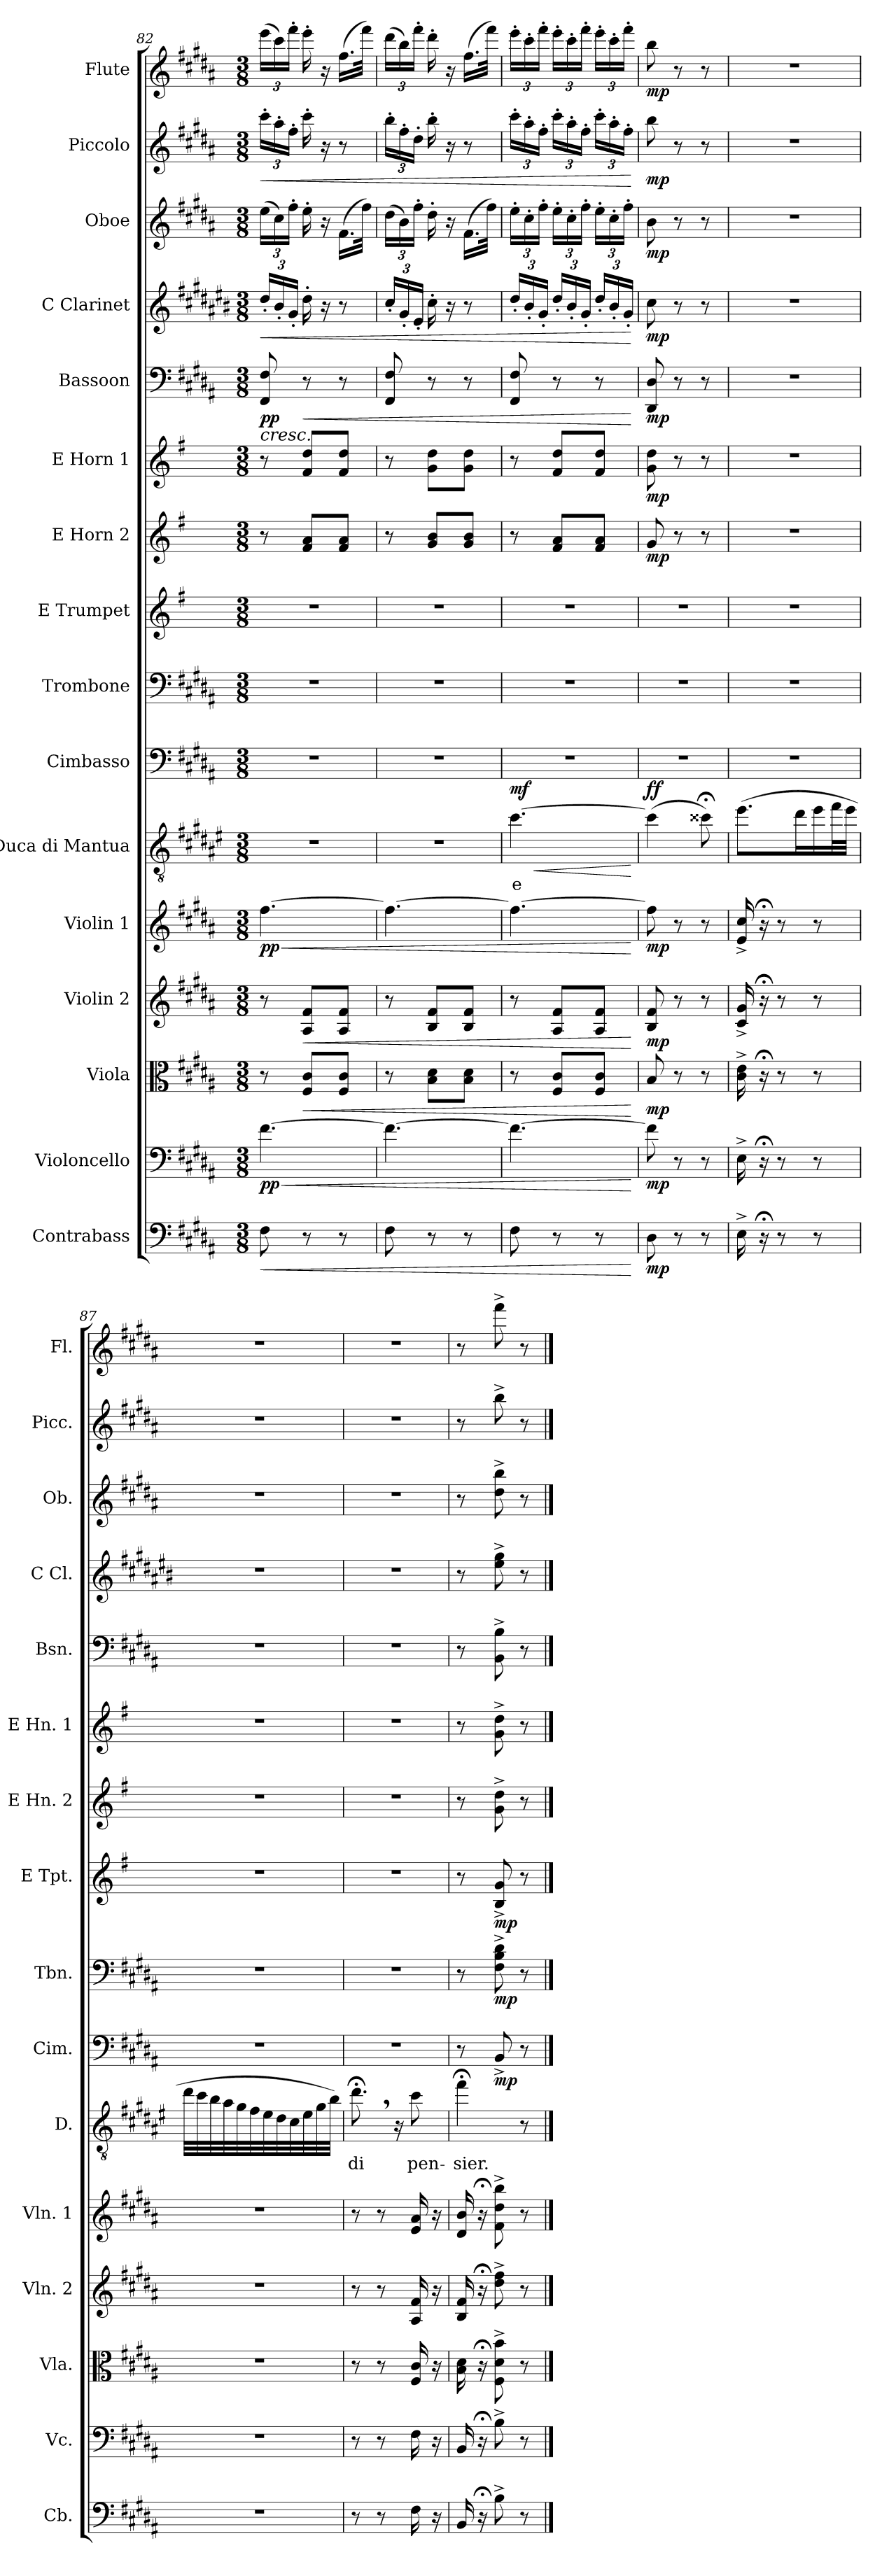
**kern	**dynam	**kern	**dynam	**kern	**dynam	**kern	**dynam	**kern	**dynam	**kern	**text	**dynam	**kern	**dynam	**kern	**dynam	**kern	**dynam	**kern	**dynam	**kern	**dynam	**kern	**dynam	**kern	**dynam	**kern	**dynam	**kern	**dynam	**kern	**dynam
*part16	*part16	*part15	*part15	*part14	*part14	*part13	*part13	*part12	*part12	*part11	*part11	*part11	*part10	*part10	*part9	*part9	*part8	*part8	*part7	*part7	*part6	*part6	*part5	*part5	*part4	*part4	*part3	*part3	*part2	*part2	*part1	*part1
*staff16	*staff16	*staff15	*staff15	*staff14	*staff14	*staff13	*staff13	*staff12	*staff12	*staff11	*staff11	*staff11	*staff10	*staff10	*staff9	*staff9	*staff8	*staff8	*staff7	*staff7	*staff6	*staff6	*staff5	*staff5	*staff4	*staff4	*staff3	*staff3	*staff2	*staff2	*staff1	*staff1
*I"Contrabass	*	*I"Violoncello	*	*I"Viola	*	*I"Violin 2	*	*I"Violin 1	*	*I"Duca di Mantua	*	*	*I"Cimbasso	*	*I"Trombone	*	*I"E Trumpet	*	*I"E Horn 2	*	*I"E Horn 1	*	*I"Bassoon	*	*I"C Clarinet	*	*I"Oboe	*	*I"Piccolo	*	*I"Flute	*
*I'Cb.	*	*I'Vc.	*	*I'Vla.	*	*I'Vln. 2	*	*I'Vln. 1	*	*I'D.	*	*	*I'Cim.	*	*I'Tbn.	*	*I'E Tpt.	*	*I'E Hn. 2	*	*I'E Hn. 1	*	*I'Bsn.	*	*I'C Cl.	*	*I'Ob.	*	*I'Picc.	*	*I'Fl.	*
*clefF4	*	*clefF4	*	*clefC3	*	*clefG2	*	*clefG2	*	*clefGv2	*	*	*clefF4	*	*clefF4	*	*clefG2	*	*clefG2	*	*clefG2	*	*clefF4	*	*clefG2	*	*clefG2	*	*clefG2	*	*clefG2	*
*ITrd7c12	*	*	*	*	*	*	*	*	*	*ITrd4c7	*	*	*	*	*	*	*ITrd-2c-4	*	*ITrd5c8	*	*ITrd5c8	*	*	*	*ITrd1c2	*	*	*	*ITrd-7c-12	*	*	*
*k[f#c#g#d#a#]	*	*k[f#c#g#d#a#]	*	*k[f#c#g#d#a#]	*	*k[f#c#g#d#a#]	*	*k[f#c#g#d#a#]	*	*k[f#c#g#d#a#]	*	*	*k[f#c#g#d#a#]	*	*k[f#c#g#d#a#]	*	*k[f#c#g#d#a#]	*	*k[f#c#g#d#a#]	*	*k[f#c#g#d#a#]	*	*k[f#c#g#d#a#]	*	*k[f#c#g#d#a#]	*	*k[f#c#g#d#a#]	*	*k[f#c#g#d#a#]	*	*k[f#c#g#d#a#]	*
*M3/8	*	*M3/8	*	*M3/8	*	*M3/8	*	*M3/8	*	*M3/8	*	*	*M3/8	*	*M3/8	*	*M3/8	*	*M3/8	*	*M3/8	*	*M3/8	*	*M3/8	*	*M3/8	*	*M3/8	*	*M3/8	*
=82	=82	=82	=82	=82	=82	=82	=82	=82	=82	=82	=82	=82	=82	=82	=82	=82	=82	=82	=82	=82	=82	=82	=82	=82	=82	=82	=82	=82	=82	=82	=82	=82
!	!LO:HP:b	!	!LO:HP:b	!	!	!	!	!	!LO:HP:b	!	!	!	!	!	!	!	!	!	!	!	!	!	!	!LO:HP:b	!	!	!	!	!	!	!	!
*	*	*	*	*	*	*	*	*	*	*	*	*	*	*	*	*	*	*	*	*	*	*	*	*	*Xbrackettup	*	*	*	*	*	*	*
!	!	!	!	!	!	!	!	!	!	!	!	!	!	!	!	!	!	!	!	!	!	!	!	!	!	!LO:HP:b	!	!	!	!	!	!
*	*	*	*	*	*	*	*	*	*	*	*	*	*	*	*	*	*	*	*	*	*	*	*	*	*	*	*Xbrackettup	*	*Xbrackettup	*	*	*
!	!	!	!	!	!	!	!	!	!	!	!	!	!	!	!	!	!	!	!	!	!	!	!	!	!	!	!	!	!	!LO:HP:b	!	!
*	*	*	*	*	*	*	*	*	*	*	*	*	*	*	*	*	*	*	*	*	*	*	*	*	*	*	*	*	*	*	*Xbrackettup	*
!	!	!	!LO:DY:n=1:b	!	!	!	!	!	!LO:DY:n=1:b	!	!	!	!	!	!	!	!	!	!	!	!	!	!	!LO:DY:n=1:b	!	!	!	!	!	!	!	!
8FF#\	<	[4.f#\	< pp	8r	.	8r	.	[4.ff#\	< pp	4.r	.	.	4.r	.	4.r	.	4.r	.	8r	.	8r	.	8FF#/ 8F#/	< pp	24cc#'/LL	<	(>24ee\LL	.	24cccc#'\LL	<	(>24eee\LL	.
.	.	.	.	.	.	.	.	.	.	.	.	.	.	.	.	.	.	.	.	.	.	.	.	.	24a#'/	.	24cc#\)	.	24aaa#'\	.	24ccc#\)	.
.	.	.	.	.	.	.	.	.	.	.	.	.	.	.	.	.	.	.	.	.	.	.	.	.	24f#'/JJ	.	24ff#'\JJ	.	24fff#'\JJ	.	24fff#'\JJ	.
!	!	!	!	!	!LO:HP:b	!	!LO:HP:b	!	!	!	!	!	!	!	!	!	!	!	!	!	!	!	!	!LO:HP:b	!	!	!	!	!	!	!	!
8r	.	.	.	8F#/ 8c#/L	<	8A#/ 8f#/L	<	.	.	.	.	.	.	.	.	.	.	.	8A#/ 8c#/L	.	8A#/ 8f#/L	.	8r	<	16cc#'\	.	16ee'\	.	16cccc#'\	.	16eee'\	.
.	.	.	.	.	.	.	.	.	.	.	.	.	.	.	.	.	.	.	.	.	.	.	.	.	16r	.	16r	.	16r	.	16r	.
8r	.	.	.	8F#/ 8c#/J	.	8A#/ 8f#/J	.	.	.	.	.	.	.	.	.	.	.	.	8A#/ 8c#/J	.	8A#/ 8f#/J	.	8r	.	8r	.	(>16.f#\LL	.	8r	.	(>16.ff#\LL	.
.	.	.	.	.	.	.	.	.	.	.	.	.	.	.	.	.	.	.	.	.	.	.	.	.	.	.	32ff#\JJk)	.	.	.	32fff#\JJk)	.
=83	=83	=83	=83	=83	=83	=83	=83	=83	=83	=83	=83	=83	=83	=83	=83	=83	=83	=83	=83	=83	=83	=83	=83	=83	=83	=83	=83	=83	=83	=83	=83	=83
8FF#\	.	4.f#\_	.	8r	.	8r	.	4.ff#\_	.	4.r	.	.	4.r	.	4.r	.	4.r	.	8r	.	8r	.	8FF#/ 8F#/	.	24b'/LL	.	(>24dd#\LL	.	24bbb'\LL	.	(>24ddd#\LL	.
.	.	.	.	.	.	.	.	.	.	.	.	.	.	.	.	.	.	.	.	.	.	.	.	.	24f#'/	.	24b\)	.	24fff#'\	.	24bb\)	.
.	.	.	.	.	.	.	.	.	.	.	.	.	.	.	.	.	.	.	.	.	.	.	.	.	24d#'/JJ	.	24ff#'\JJ	.	24ddd#'\JJ	.	24fff#'\JJ	.
8r	.	.	.	8B\ 8d#\L	.	8B/ 8f#/L	.	.	.	.	.	.	.	.	.	.	.	.	8B/ 8d#/L	.	8B\ 8f#\L	.	8r	.	16b'\	.	16dd#'\	.	16bbb'\	.	16ddd#'\	.
.	.	.	.	.	.	.	.	.	.	.	.	.	.	.	.	.	.	.	.	.	.	.	.	.	16r	.	16r	.	16r	.	16r	.
8r	.	.	.	8B\ 8d#\J	.	8B/ 8f#/J	.	.	.	.	.	.	.	.	.	.	.	.	8B/ 8d#/J	.	8B\ 8f#\J	.	8r	.	8r	.	(>16.f#\LL	.	8r	.	(>16.ff#\LL	.
.	.	.	.	.	.	.	.	.	.	.	.	.	.	.	.	.	.	.	.	.	.	.	.	.	.	.	32ff#\JJk)	.	.	.	32fff#\JJk)	.
=84	=84	=84	=84	=84	=84	=84	=84	=84	=84	=84	=84	=84	=84	=84	=84	=84	=84	=84	=84	=84	=84	=84	=84	=84	=84	=84	=84	=84	=84	=84	=84	=84
!	!	!	!	!	!	!	!	!	!	!	!LO:LY:b	!LO:HP:b	!	!	!	!	!	!	!	!	!	!	!	!	!	!	!	!	!	!	!	!
!	!	!	!	!	!	!	!	!	!	!	!	!LO:DY:n=1:b	!	!	!	!	!	!	!	!	!	!	!	!	!	!	!	!	!	!	!	!
8FF#\	.	4.f#\_	.	8r	.	8r	.	4.ff#\_	.	[4.f#\	e	< mf	4.r	.	4.r	.	4.r	.	8r	.	8r	.	8FF#/ 8F#/	.	24cc#'/LL	.	24ee'\LL	.	24cccc#'\LL	.	24eee'\LL	.
.	.	.	.	.	.	.	.	.	.	.	.	.	.	.	.	.	.	.	.	.	.	.	.	.	24a#'/	.	24cc#'\	.	24aaa#'\	.	24ccc#'\	.
.	.	.	.	.	.	.	.	.	.	.	.	.	.	.	.	.	.	.	.	.	.	.	.	.	24f#'/JJ	.	24ff#'\JJ	.	24fff#'\JJ	.	24fff#'\JJ	.
8r	.	.	.	8F#/ 8c#/L	.	8A#/ 8f#/L	.	.	.	.	.	.	.	.	.	.	.	.	8A#/ 8c#/L	.	8A#/ 8f#/L	.	8r	.	24cc#'/LL	.	24ee'\LL	.	24cccc#'\LL	.	24eee'\LL	.
.	.	.	.	.	.	.	.	.	.	.	.	.	.	.	.	.	.	.	.	.	.	.	.	.	24a#'/	.	24cc#'\	.	24aaa#'\	.	24ccc#'\	.
.	.	.	.	.	.	.	.	.	.	.	.	.	.	.	.	.	.	.	.	.	.	.	.	.	24f#'/JJ	.	24ff#'\JJ	.	24fff#'\JJ	.	24fff#'\JJ	.
8r	.	.	.	8F#/ 8c#/J	.	8A#/ 8f#/J	.	.	.	.	.	.	.	.	.	.	.	.	8A#/ 8c#/J	.	8A#/ 8f#/J	.	8r	.	24cc#'/LL	.	24ee'\LL	.	24cccc#'\LL	.	24eee'\LL	.
.	.	.	.	.	.	.	.	.	.	.	.	.	.	.	.	.	.	.	.	.	.	.	.	.	24a#'/	.	24cc#'\	.	24aaa#'\	.	24ccc#'\	.
.	.	.	.	.	.	.	.	.	.	.	.	.	.	.	.	.	.	.	.	.	.	.	.	.	24f#'/JJ	.	24ff#'\JJ	.	24fff#'\JJ	.	24fff#'\JJ	.
.	[	.	[	.	[	.	[	.	[	.	.	[	.	.	.	.	.	.	.	.	.	.	.	[ [	.	[	.	.	.	[	.	.
=85	=85	=85	=85	=85	=85	=85	=85	=85	=85	=85	=85	=85	=85	=85	=85	=85	=85	=85	=85	=85	=85	=85	=85	=85	=85	=85	=85	=85	=85	=85	=85	=85
*	*	*	*	*	*	*	*	*	*	*	*	*	*	*	*	*	*	*	*	*	*	*	*	*	*	*	*	*	*	*	*MM68	*
!	!LO:DY:b	!	!LO:DY:b	!	!LO:DY:b	!	!LO:DY:b	!	!LO:DY:b	!	!	!LO:DY:b	!	!	!	!	!	!	!	!LO:DY:b	!	!LO:DY:b	!	!LO:DY:b	!	!LO:DY:b	!	!LO:DY:b	!	!LO:DY:b	!	!LO:DY:b
8DD#\	mp	8f#\]	mp	8B/	mp	8B/ 8f#/	mp	8ff#\]	mp	(>4f#\]	.	ff	4.r	.	4.r	.	4.r	.	8B/	mp	8B\ 8f#\	mp	8DD#/ 8D#/	mp	8b\	mp	8b\	mp	8bbb\	mp	8bb\	mp
*	*	*	*	*	*	*	*	*	*	*	*	*	*	*	*	*	*	*	*	*	*	*	*	*	*	*	*	*	*	*	*MM67	*
8r	.	8r	.	8r	.	8r	.	8r	.	.	.	.	.	.	.	.	.	.	8r	.	8r	.	8r	.	8r	.	8r	.	8r	.	8r	.
*	*	*	*	*	*	*	*	*	*	*	*	*	*	*	*	*	*	*	*	*	*	*	*	*	*	*	*	*	*	*	*MM66	*
8r	.	8r	.	8r	.	8r	.	8r	.	8f##X;<\)	.	.	.	.	.	.	.	.	8r	.	8r	.	8r	.	8r	.	8r	.	8r	.	8r	.
=86	=86	=86	=86	=86	=86	=86	=86	=86	=86	=86	=86	=86	=86	=86	=86	=86	=86	=86	=86	=86	=86	=86	=86	=86	=86	=86	=86	=86	=86	=86	=86	=86
*	*	*	*	*	*	*	*	*	*	*	*	*	*	*	*	*	*	*	*	*	*	*	*	*	*	*	*	*	*	*	*MM65	*
16EE^\	.	16E^\	.	16c#\^ 16e\^	.	16c#/^ 16g#/^	.	16e/^ 16cc#/^	.	(>8.a#\L	.	.	4.r	.	4.r	.	4.r	.	4.r	.	4.r	.	4.r	.	4.r	.	4.r	.	4.r	.	4.r	.
16r;<	.	16r;<	.	16r;<	.	16r;<	.	16r;<	.	.	.	.	.	.	.	.	.	.	.	.	.	.	.	.	.	.	.	.	.	.	.	.
8r	.	8r	.	8r	.	8r	.	8r	.	.	.	.	.	.	.	.	.	.	.	.	.	.	.	.	.	.	.	.	.	.	.	.
.	.	.	.	.	.	.	.	.	.	16g#\L	.	.	.	.	.	.	.	.	.	.	.	.	.	.	.	.	.	.	.	.	.	.
8r	.	8r	.	8r	.	8r	.	8r	.	16a#\	.	.	.	.	.	.	.	.	.	.	.	.	.	.	.	.	.	.	.	.	.	.
.	.	.	.	.	.	.	.	.	.	32b\L	.	.	.	.	.	.	.	.	.	.	.	.	.	.	.	.	.	.	.	.	.	.
.	.	.	.	.	.	.	.	.	.	32a#\JJJ	.	.	.	.	.	.	.	.	.	.	.	.	.	.	.	.	.	.	.	.	.	.
=87	=87	=87	=87	=87	=87	=87	=87	=87	=87	=87	=87	=87	=87	=87	=87	=87	=87	=87	=87	=87	=87	=87	=87	=87	=87	=87	=87	=87	=87	=87	=87	=87
4.r	.	4.r	.	4.r	.	4.r	.	4.r	.	32g#\LLL	.	.	4.r	.	4.r	.	4.r	.	4.r	.	4.r	.	4.r	.	4.r	.	4.r	.	4.r	.	4.r	.
.	.	.	.	.	.	.	.	.	.	32f#\	.	.	.	.	.	.	.	.	.	.	.	.	.	.	.	.	.	.	.	.	.	.
.	.	.	.	.	.	.	.	.	.	32e\	.	.	.	.	.	.	.	.	.	.	.	.	.	.	.	.	.	.	.	.	.	.
.	.	.	.	.	.	.	.	.	.	32d#\	.	.	.	.	.	.	.	.	.	.	.	.	.	.	.	.	.	.	.	.	.	.
.	.	.	.	.	.	.	.	.	.	32c#\	.	.	.	.	.	.	.	.	.	.	.	.	.	.	.	.	.	.	.	.	.	.
.	.	.	.	.	.	.	.	.	.	32B\	.	.	.	.	.	.	.	.	.	.	.	.	.	.	.	.	.	.	.	.	.	.
.	.	.	.	.	.	.	.	.	.	32A#\	.	.	.	.	.	.	.	.	.	.	.	.	.	.	.	.	.	.	.	.	.	.
.	.	.	.	.	.	.	.	.	.	32G#\	.	.	.	.	.	.	.	.	.	.	.	.	.	.	.	.	.	.	.	.	.	.
.	.	.	.	.	.	.	.	.	.	32F#\	.	.	.	.	.	.	.	.	.	.	.	.	.	.	.	.	.	.	.	.	.	.
.	.	.	.	.	.	.	.	.	.	32A#\	.	.	.	.	.	.	.	.	.	.	.	.	.	.	.	.	.	.	.	.	.	.
.	.	.	.	.	.	.	.	.	.	32c#\	.	.	.	.	.	.	.	.	.	.	.	.	.	.	.	.	.	.	.	.	.	.
.	.	.	.	.	.	.	.	.	.	32e\JJJ)	.	.	.	.	.	.	.	.	.	.	.	.	.	.	.	.	.	.	.	.	.	.
=88	=88	=88	=88	=88	=88	=88	=88	=88	=88	=88	=88	=88	=88	=88	=88	=88	=88	=88	=88	=88	=88	=88	=88	=88	=88	=88	=88	=88	=88	=88	=88	=88
!	!	!	!	!	!	!	!	!	!	!	!LO:LY:b	!	!	!	!	!	!	!	!	!	!	!	!	!	!	!	!	!	!	!	!	!
8r	.	8r	.	8r	.	8r	.	8r	.	8.g#;<,\	di	.	4.r	.	4.r	.	4.r	.	4.r	.	4.r	.	4.r	.	4.r	.	4.r	.	4.r	.	4.r	.
8r	.	8r	.	8r	.	8r	.	8r	.	.	.	.	.	.	.	.	.	.	.	.	.	.	.	.	.	.	.	.	.	.	.	.
.	.	.	.	.	.	.	.	.	.	16r	.	.	.	.	.	.	.	.	.	.	.	.	.	.	.	.	.	.	.	.	.	.
!	!	!	!	!	!	!	!	!	!	!	!LO:LY:b	!	!	!	!	!	!	!	!	!	!	!	!	!	!	!	!	!	!	!	!	!
16FF#\	.	16F#\	.	16F#/ 16c#/	.	16A#/ 16f#/	.	16e/ 16a#/	.	8f#\	pen-	.	.	.	.	.	.	.	.	.	.	.	.	.	.	.	.	.	.	.	.	.
16r	.	16r	.	16r	.	16r	.	16r	.	.	.	.	.	.	.	.	.	.	.	.	.	.	.	.	.	.	.	.	.	.	.	.
=89	=89	=89	=89	=89	=89	=89	=89	=89	=89	=89	=89	=89	=89	=89	=89	=89	=89	=89	=89	=89	=89	=89	=89	=89	=89	=89	=89	=89	=89	=89	=89	=89
!	!	!	!	!	!	!	!	!	!	!	!LO:LY:b	!	!	!	!	!	!	!	!	!	!	!	!	!	!	!	!	!	!	!	!	!
16BBB/	.	16BB/	.	16B\ 16d#\	.	16B/ 16f#/	.	16d#/ 16b/	.	4b;<\	-sier.	.	8r	.	8r	.	8r	.	8r	.	8r	.	8r	.	8r	.	8r	.	8r	.	8r	.
16r;<	.	16r;<	.	16r;<	.	16r;<	.	16r;<	.	.	.	.	.	.	.	.	.	.	.	.	.	.	.	.	.	.	.	.	.	.	.	.
!	!	!	!	!	!	!	!	!	!	!	!	!	!	!LO:DY:b	!	!LO:DY:b	!	!LO:DY:b	!	!	!	!	!	!	!	!	!	!	!	!	!	!
8BB^\	.	8B^\	.	8F#\^ 8d#\^ 8b\^	.	8dd#\^ 8ff#\^	.	8f#\^ 8dd#\^ 8bb\^	.	.	.	.	8BB^/	mp	8F#\^ 8B\^ 8d#\^	mp	8d#/^ 8b/^	mp	8B\^ 8f#\^	.	8B\^ 8f#\^	.	8BB\^ 8B\^	.	8dd#\^ 8ff#\^	.	8dd#\^ 8bb\^	.	8bbb^\	.	8fff#^\	.
8r	.	8r	.	8r	.	8r	.	8r	.	8r	.	.	8r	.	8r	.	8r	.	8r	.	8r	.	8r	.	8r	.	8r	.	8r	.	8r	.
==	==	==	==	==	==	==	==	==	==	==	==	==	==	==	==	==	==	==	==	==	==	==	==	==	==	==	==	==	==	==	==	==
*-	*-	*-	*-	*-	*-	*-	*-	*-	*-	*-	*-	*-	*-	*-	*-	*-	*-	*-	*-	*-	*-	*-	*-	*-	*-	*-	*-	*-	*-	*-	*-	*-
